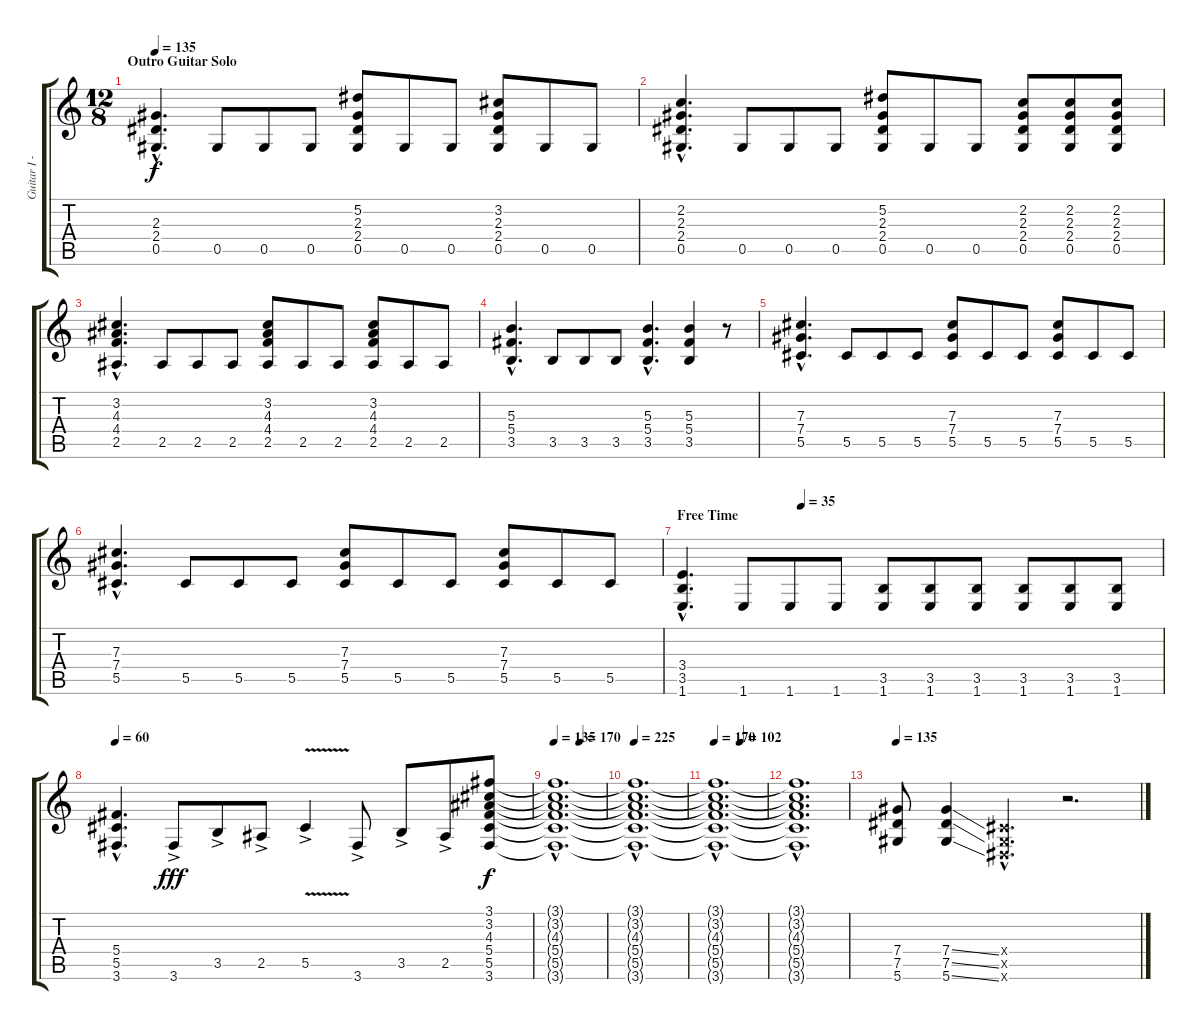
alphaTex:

\track ("Guitar I - Frank DiConstanza" "Guitar I -") {instrument distortionguitar}
\staff {score tabs}
\tuning (Eb4 Bb3 Gb3 Db3 Ab2 Eb2) {hide}
\ts (12 8)
\section ("" "Outro Guitar Solo")
\tempo 135
\clef g2
\ks c
(2.3{hac} 2.4{hac} 0.5{hac}).4{d dy f} 0.5.8 0.5.8 0.5.8 (5.2 2.3 2.4 0.5).8 0.5.8 0.5.8 (3.2 2.3 2.4 0.5).8 0.5.8 0.5.8 |
(2.2{hac} 2.3{hac} 2.4{hac} 0.5{hac}).4{d} 0.5.8 0.5.8 0.5.8 (5.2 2.3 2.4 0.5).8 0.5.8 0.5.8 (2.2 2.3 2.4 0.5).8 (2.2 2.3 2.4 0.5).8 (2.2 2.3 2.4 0.5).8 |
(3.2{hac} 4.3{hac} 4.4{hac} 2.5{hac}).4{d} 2.5.8 2.5.8 2.5.8 (3.2 4.3 4.4 2.5).8 2.5.8 2.5.8 (3.2 4.3 4.4 2.5).8 2.5.8 2.5.8 |
(5.3{hac} 5.4{hac} 3.5{hac}).4{d} 3.5.8 3.5.8 3.5.8 (5.3{hac} 5.4{hac} 3.5{hac}).4{d} (5.3 5.4 3.5).4 r.8 |
(7.3{hac} 7.4{hac} 5.5{hac}).4{d} 5.5.8 5.5.8 5.5.8 (7.3 7.4 5.5).8 5.5.8 5.5.8 (7.3 7.4 5.5).8 5.5.8 5.5.8 |
(7.3{hac} 7.4{hac} 5.5{hac}).4{d} 5.5.8 5.5.8 5.5.8 (7.3 7.4 5.5).8 5.5.8 5.5.8 (7.3 7.4 5.5).8 5.5.8 5.5.8 |
\section ("" "Free Time")
\tempo (35 0.25)
(3.4{hac} 3.5{hac} 1.6{hac}).4{d} 1.6.8 1.6.8 1.6.8 (3.5 1.6).8 (3.5 1.6).8 (3.5 1.6).8 (3.5 1.6).8 (3.5 1.6).8 (3.5 1.6).8 |
\tempo 60
(5.4{hac} 5.5{hac} 3.6{hac}).4{d} 3.6{ac}.8{dy fff} 3.5{ac}.8 2.5{ac}.8 5.5{v ac}.4 3.6{ac}.8 3.5{ac}.8 2.5{ac}.8 (3.1 3.2 4.3 5.4 5.5 3.6).8{dy f} |
\tempo 135
\tempo (170 0.5)
(3.1{hac t} 3.2{hac t} 4.3{hac t} 5.4{hac t} 5.5{hac t} 3.6{hac t}).1{d} |
\tempo 225
(3.1{hac t} 3.2{hac t} 4.3{hac t} 5.4{hac t} 5.5{hac t} 3.6{hac t}).1{d} |
\tempo 170
\tempo (102 0.5)
(3.1{hac t} 3.2{hac t} 4.3{hac t} 5.4{hac t} 5.5{hac t} 3.6{hac t}).1{d} |
(3.1{hac t} 3.2{hac t} 4.3{hac t} 5.4{hac t} 5.5{hac t} 3.6{hac t}).1{d} |
\tempo 135
(7.4 7.5 5.6).8 (7.4{ss} 7.5{ss} 5.6{ss}).4 (0.4{hac x} 0.5{hac x} 0.6{hac x}).4{d} r.2{d}
